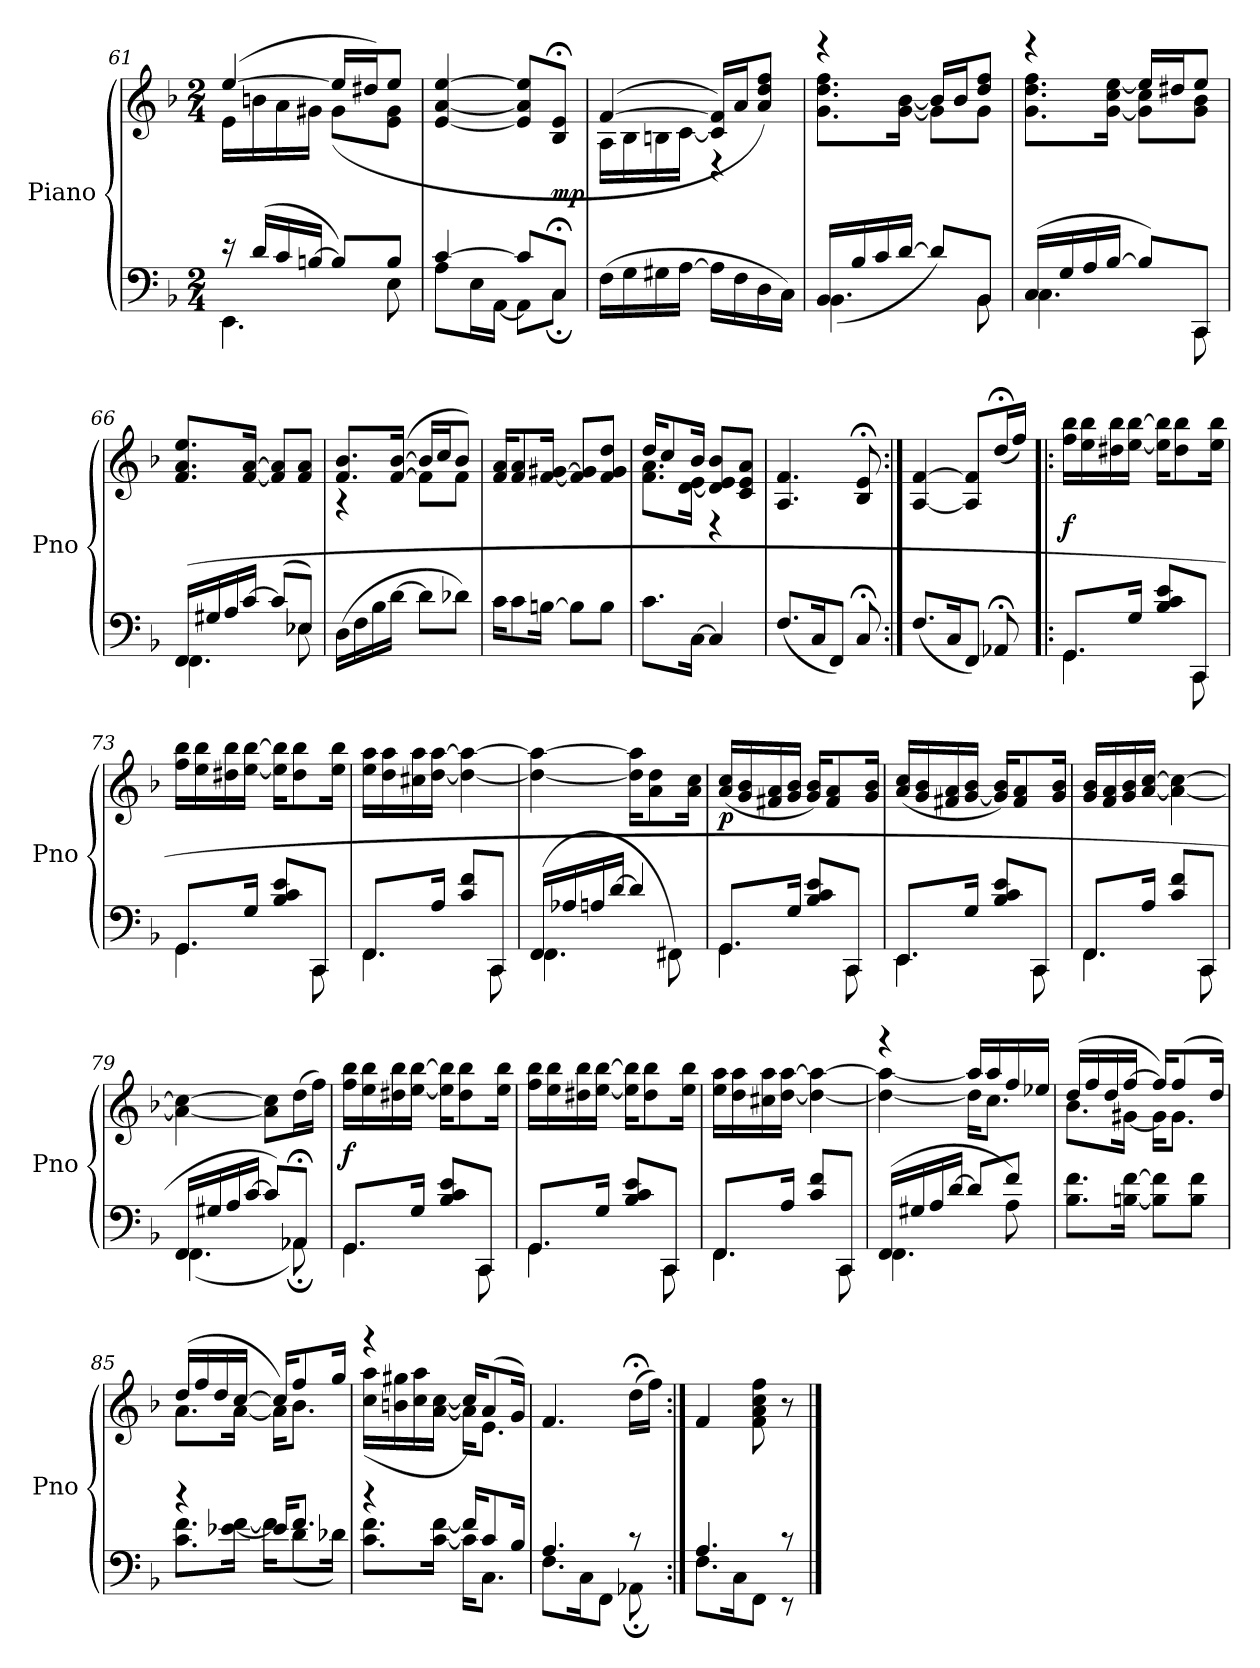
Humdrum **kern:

**kern	**kern	**dynam
*part1	*part1	*part1
*staff2	*staff1	*staff1/2
*I"Piano	*	*
*I'Pno	*	*
*clefF4	*clefG2	*
*k[b-]	*k[b-]	*
*M2/4	*M2/4	*
=61	=61	=61
*^	*^	*
16r	4.EE\	([4ee/	16e\LL	.
(16d/LL	.	.	16bn\	.
16c/	.	.	16a\	.
[16Bn/JJ	.	.	16g#X\JJ	.
8B/L])	.	16ee/LL]	(8g#\L	.
.	.	16dd#X/J)	.	.
8B/J	8E\	8ee/J	8e\ 8g#\J	.
*	*	*v	*v	*
=62	=62	=62	=62
[4c/	8A\L	[4e/ [4a/ [4ee/	.
.	16E\L	.	.
.	[16AA\JJ	.	.
8c/L]	8AA\L]	8e]/ 8a]/ 8ee]/L	.
8C;</J	8C;<\J	8B-;</ 8e;</J	mp
*v	*v	*	*
=63	=63	=63
*	*^	*
(16F\LL	([4f/	16A\LL	.
16G\	.	16B-\	.
16G#X\	.	16Bn\	.
[16A\JJ	.	[16c\JJ	.
16A\LL]	16c]/ 16f]/LL)	4r	.
16F\	16a/J	.	.
16D\	8a/ 8dd/ 8ff/J)	.	.
16C\JJ)	.	.	.
=64	=64	=64	=64
*^	*	*	*
16BB-/LL	(4.BB-\	4r	8.g\ 8.dd\ 8.ff\L	.
16B-/	.	.	.	.
16c/	.	.	.	.
[16d/JJ	.	.	[16g\ [16b-\Jk	.
8d/L])	.	16b-/LL]	8g\L]	.
.	.	16b-/J	.	.
8BB-/J	8BB-\	8dd/ 8ff/J	8g\J	.
=65	=65	=65	=65	=65
(16C/LL	4.C\	4r	8.g\ 8.dd\ 8.ff\L	.
16G/	.	.	.	.
16A/	.	.	.	.
[16B-/JJ	.	.	[16g\ 16cc\ [16ee\Jk	.
8B-/L])	.	16ee/LL]	8g]\ 8cc\L	.
.	.	16dd#X/J	.	.
8CC/J	8CC\	8ee/J	8g\ 8b-\J	.
*	*	*v	*v	*
=66	=66	=66	=66
(16FF/LL	4.FF\	8.f/ 8.a/ 8.ee/L	.
16G#X/	.	.	.
16A/	.	.	.
[16c/JJ	.	[16f/ [16a/Jk	.
(8c/L]	.	8f]/ 8a]/L	.
8E-X/J)	8E-X\	8f/ 8a/J	.
*v	*v	*	*
=67	=67	=67
*	*^	*
(16D\LL	8.f/ 8.b-/L	4r	.
16F\	.	.	.
16B-\	.	.	.
[16d\JJ	([16f/ [16b-/Jk	.	.
8d\L]	16b-/LL]	8f\L]	.
.	16cc/J	.	.
8d-X\J)	8b-/J)	8f\J	.
*	*v	*v	*
=68	=68	=68
16c\KL	16f/ 16a/KL	.
8c\	8f/ 8a/	.
[16Bn\Jk	[16f/ [16g#X/Jk	.
8B\L]	8f]/ 8g#]/L	.
8B\J	8f/ 8g#/ 8dd/J	.
=69	=69	=69
*	*^	*
8.c\L	16dd/KL	8.f\ 8.a\L	.
.	8cc/	.	.
[16C\Jk	16b-/Jk	[16d\ 16e\Jk	.
4C/]	8d]/ 8e/ 8b-/L	4r	.
.	8c/ 8e/ 8a/J	.	.
*	*v	*v	*
=70	=70	=70
(8.F/L	4.A/ 4.f/	.
16C/K	.	.
8FF/J)	.	.
8C;</	8B-;</ 8e;</	.
=71:|!	=71:|!	=71:|!
(8.F/L	[4A/ [4f/	.
16C/K	.	.
8FF/J)	8A]/ 8f]/L	.
8AA-X;</	(16dd;</L	.
.	16ff/JJ)	.
=72!|:	=72!|:	=72!|:
*^	*	*
8.GG/L	4.GG\	16ff\ 16bb-\LL	f
.	.	16ee\ 16bb-\	.
.	.	16dd#X\ 16bb-\	.
16G/Jk	.	[16ee\ [16bb-\JJ	.
8B-/ 8c/ 8e/L	.	16ee]\ 16bb-]\KL	.
.	.	8dd#\ 8bb-\	.
8CC/J	8CC\	.	.
.	.	16ee\ 16bb-\Jk	.
=73	=73	=73	=73
8.GG/L	4.GG\	16ff\ 16bb-\LL	.
.	.	16ee\ 16bb-\	.
.	.	16dd#X\ 16bb-\	.
16G/Jk	.	[16ee\ [16bb-\JJ	.
8B-/ 8c/ 8e/L	.	16ee]\ 16bb-]\KL	.
.	.	8dd#\ 8bb-\	.
8CC/J	8CC\	.	.
.	.	16ee\ 16bb-\Jk	.
=74	=74	=74	=74
8.FF/L	4.FF\	16ee\ 16aa\LL	.
.	.	16dd\ 16aa\	.
.	.	16cc#X\ 16aa\	.
16A/Jk	.	[16dd\ [16aa\JJ	.
8c/ 8f/L	.	4dd_\ 4aa_\	.
8CC/J	8CC\	.	.
=75	=75	=75	=75
(16FF/LL	4.FF\	4dd_\ 4aa_\	.
16A-X/	.	.	.
16An/	.	.	.
[16d/JJ	.	.	.
4d/]	.	16dd]\ 16aa]\KL	.
.	.	8a\ 8dd\	.
.	8FF#X\)	.	.
.	.	16a\ 16cc\Jk	.
=76	=76	=76	=76
8.GG/L	4.GG\	(16a/ 16cc/LL	p
.	.	16g/ 16b-/	.
.	.	16f#X/ 16a/	.
16G/Jk	.	16g/ 16b-/JJ	.
8B-/ 8c/ 8e/L	.	16g/ 16b-/KL)	.
.	.	8f#/ 8a/	.
8CC/J	8CC\	.	.
.	.	16g/ 16b-/Jk	.
=77	=77	=77	=77
8.EE/L	4.EE\	(16a/ 16cc/LL	.
.	.	16g/ 16b-/	.
.	.	16f#X/ 16a/	.
16G/Jk	.	[16g/ 16b-/JJ	.
8B-/ 8c/ 8e/L	.	16g]/ 16b-/KL)	.
.	.	8f#/ 8a/	.
8CC/J	8CC\	.	.
.	.	16g/ 16b-/Jk	.
=78	=78	=78	=78
8.FF/L	4.FF\	16g/ 16b-/LL	.
.	.	16f/ 16a/	.
.	.	16g/ 16b-/	.
16A/Jk	.	[16a/ [16cc/JJ	.
8c/ 8f/L	.	4a_\ 4cc_\	.
8CC/J	8CC\	.	.
=79	=79	=79	=79
16FF/LL	(4.FF\	4a_\ 4cc_\	.
16G#X/	.	.	.
16A/	.	.	.
[16c/JJ	.	.	.
8c/L])	.	8a]\ 8cc]\L	.
8AA-X;</J	8AA-X;<\)	(16dd\L	.
.	.	16ff\JJ)	.
=80	=80	=80	=80
8.GG/L	4.GG\	16ff\ 16bb-\LL	f
.	.	16ee\ 16bb-\	.
.	.	16dd#X\ 16bb-\	.
16G/Jk	.	[16ee\ [16bb-\JJ	.
8B-/ 8c/ 8e/L	.	16ee]\ 16bb-]\KL	.
.	.	8dd#\ 8bb-\	.
8CC/J	8CC\	.	.
.	.	16ee\ 16bb-\Jk	.
=81	=81	=81	=81
8.GG/L	4.GG\	16ff\ 16bb-\LL	.
.	.	16ee\ 16bb-\	.
.	.	16dd#X\ 16bb-\	.
16G/Jk	.	[16ee\ [16bb-\JJ	.
8B-/ 8c/ 8e/L	.	16ee]\ 16bb-]\KL	.
.	.	8dd#\ 8bb-\	.
8CC/J	8CC\	.	.
.	.	16ee\ 16bb-\Jk	.
=82	=82	=82	=82
8.FF/L	4.FF\	16ee\ 16aa\LL	.
.	.	16dd\ 16aa\	.
.	.	16cc#X\ 16aa\	.
16A/Jk	.	[16dd\ [16aa\JJ	.
8c/ 8f/L	.	4dd_\ 4aa_\	.
8CC/J	8CC\	.	.
=83	=83	=83	=83
*	*	*^	*
(16FF/LL	4.FF\	4r	4dd_\ 4aa_\	.
16G#X/	.	.	.	.
16A/	.	.	.	.
[16d/JJ	.	.	.	.
8d/L]	.	16aa/LL]	16dd\KL]	.
.	.	16aa/	8.cc\J	.
8f/J	8A\)	16ff/	.	.
.	.	16ee-X/JJ	.	.
*v	*v	*	*	*
=84	=84	=84	=84
8.B-\ 8.f\L	(16dd/LL	8.b-\L	.
.	16ff/	.	.
.	16dd/	.	.
[16Bn\ [16f\Jk	[16ff/JJ	[16g#X\Jk	.
8B]\ 8f]\L	16ff/KL])	16g#\KL]	.
.	(8ff/	8.g#\J	.
8B\ 8f\J	.	.	.
.	16dd/Jk)	.	.
=85	=85	=85	=85
*^	*	*	*
4r	8.c\ 8.f\L	(16dd/LL	8.a\L	.
.	.	16ff/	.	.
.	.	16dd/	.	.
.	[16e-X\ [16f\Jk	[16cc/JJ	[16a\Jk	.
16e-/KL]	16f\KL]	16cc/KL])	16a\KL]	.
8.f/J	(8d\	8ff/	8.b-\J	.
.	16d-X\Jk)	16gg/Jk	.	.
=86	=86	=86	=86	=86
4r	8.c\ 8.f\L	4r	(16cc\ 16aa\LL	.
.	.	.	16bn\ 16gg#X\	.
.	.	.	16cc\ 16aa\	.
.	[16c\ [16f\Jk	.	[16a\ [16cc\JJ	.
16f/KL]	16c\KL]	16cc/KL])	16a\KL]	.
8c/	8.C\J	(8a/	8.e\J	.
16B-/Jk	.	16g/Jk)	.	.
*	*	*v	*v	*
=87	=87	=87	=87
4.A/	8.F\L	4.f/	.
.	16C\K	.	.
.	8FF\J	.	.
8r	8AA-X;<\	(16dd;<\LL	.
.	.	16ff\JJ)	.
=88:|!	=88:|!	=88:|!	=88:|!
4.A/	8.F\L	4f/	.
.	16C\K	.	.
.	8FF\J	8f\ 8a\ 8cc\ 8ff\	.
8r	8r	8r	.
*v	*v	*	*
==	==	==
*-	*-	*-
